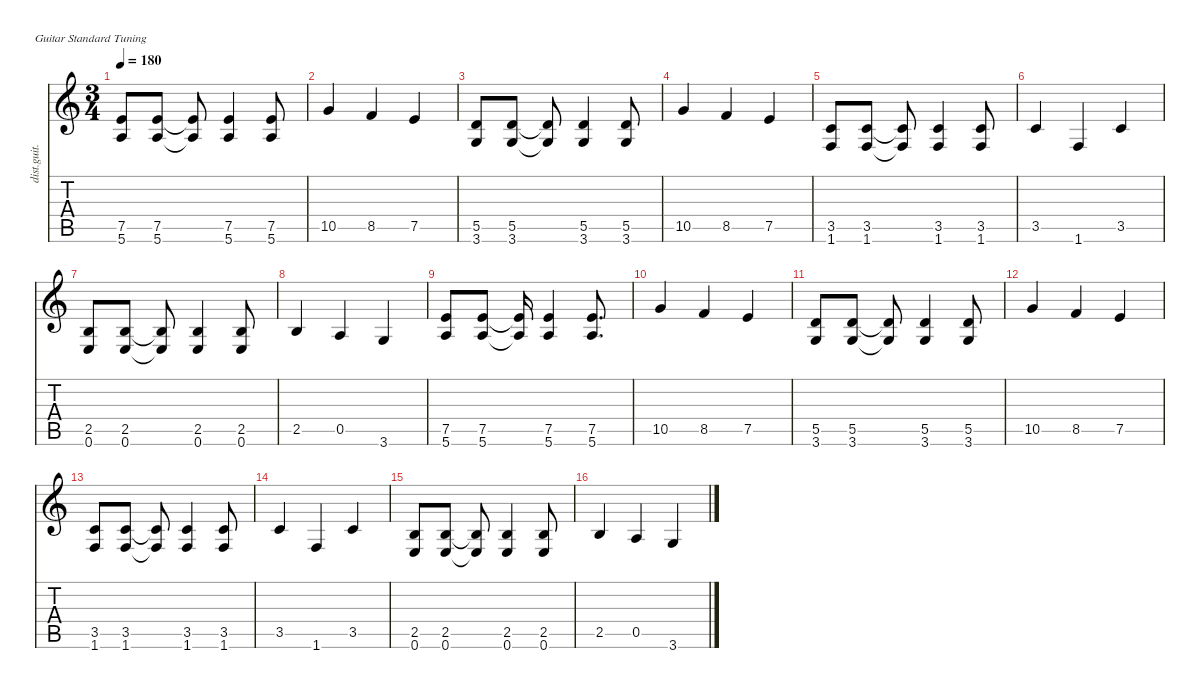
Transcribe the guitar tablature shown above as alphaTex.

\defaultSystemsLayout 4
\hideDynamics
\bracketExtendMode nobrackets
\track ("juan" "dist.guit.") {instrument distortionguitar}
\staff {score tabs}
\tuning (E4 B3 G3 D3 A2 E2)
\ts (3 4)
\tempo 180
\clef g2
\ks c
(7.5 5.6).8{dy f beam Up} (7.5 5.6).8{beam Up} (7.5{t} 5.6{t}).8{beam Up} (7.5 5.6).4{beam Up} (7.5 5.6).8{beam Up} |
10.5.4{beam Up} 8.5.4{beam Up} 7.5.4{beam Up} |
(5.5 3.6).8{beam Up} (5.5 3.6).8{beam Up} (5.5{t} 3.6{t}).8{beam Up} (5.5 3.6).4{beam Up} (5.5 3.6).8{beam Up} |
10.5.4{beam Up} 8.5.4{beam Up} 7.5.4{beam Up} |
(3.5 1.6).8{beam Up} (3.5 1.6).8{beam Up} (3.5{t} 1.6{t}).8{beam Up} (3.5 1.6).4{beam Up} (3.5 1.6).8{beam Up} |
3.5.4{beam Up} 1.6.4{beam Up} 3.5.4{beam Up} |
(2.5 0.6).8{beam Up} (2.5 0.6).8{beam Up} (2.5{t} 0.6{t}).8{beam Up} (2.5 0.6).4{beam Up} (2.5 0.6).8{beam Up} |
2.5.4{beam Up} 0.5.4{beam Up} 3.6.4{beam Up} |
(7.5 5.6).8{beam Up} (7.5 5.6).8{beam Up} (7.5{t} 5.6{t}).16{beam Up} (7.5 5.6).4{beam Up} (7.5 5.6).8{d beam Up} |
10.5.4{beam Up} 8.5.4{beam Up} 7.5.4{beam Up} |
(5.5 3.6).8{beam Up} (5.5 3.6).8{beam Up} (5.5{t} 3.6{t}).8{beam Up} (5.5 3.6).4{beam Up} (5.5 3.6).8{beam Up} |
10.5.4{beam Up} 8.5.4{beam Up} 7.5.4{beam Up} |
(3.5 1.6).8{beam Up} (3.5 1.6).8{beam Up} (3.5{t} 1.6{t}).8{beam Up} (3.5 1.6).4{beam Up} (3.5 1.6).8{beam Up} |
3.5.4{beam Up} 1.6.4{beam Up} 3.5.4{beam Up} |
(2.5 0.6).8{beam Up} (2.5 0.6).8{beam Up} (2.5{t} 0.6{t}).8{beam Up} (2.5 0.6).4{beam Up} (2.5 0.6).8{beam Up} |
2.5.4{beam Up} 0.5.4{beam Up} 3.6.4{beam Up}
